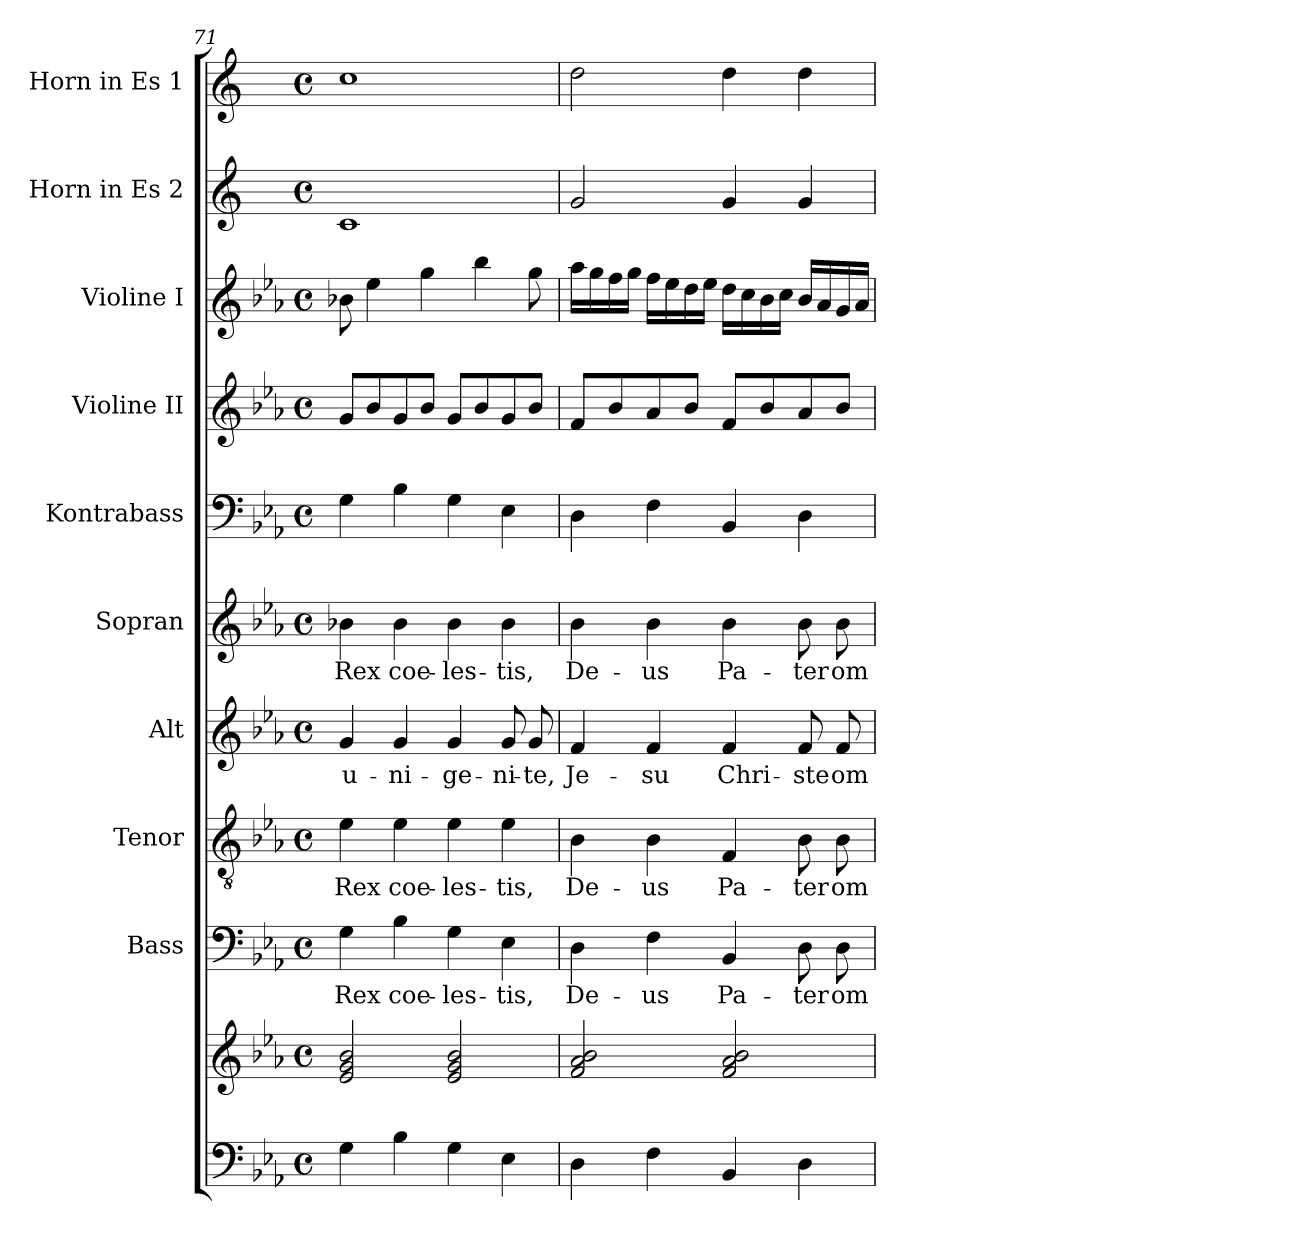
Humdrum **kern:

**kern	**kern	**kern	**text	**kern	**text	**kern	**text	**kern	**text	**kern	**kern	**kern	**kern	**kern
*part10	*part10	*part9	*part9	*part8	*part8	*part7	*part7	*part6	*part6	*part5	*part4	*part3	*part2	*part1
*staff11	*staff10	*staff9	*staff9	*staff8	*staff8	*staff7	*staff7	*staff6	*staff6	*staff5	*staff4	*staff3	*staff2	*staff1
*	*	*I"Bass	*	*I"Tenor	*	*I"Alt	*	*I"Sopran	*	*I"Kontrabass	*I"Violine II	*I"Violine I	*I"Horn in Es 2	*I"Horn in Es 1
*	*	*I'B.	*	*I'T.	*	*I'A.	*	*I'S.	*	*I'Kb.	*I'Vl. II	*I'Vl. I	*I'Hr. Es 2	*I'Hr. Es 1
!!LO:PB:g=z
*clefF4	*clefG2	*clefF4	*	*clefGv2	*	*clefG2	*	*clefG2	*	*clefF4	*clefG2	*clefG2	*clefG2	*clefG2
*	*	*	*	*	*	*	*	*	*	*ITrd7c12	*	*	*ITrd5c9	*ITrd5c9
*k[b-e-a-]	*k[b-e-a-]	*k[b-e-a-]	*	*k[b-e-a-]	*	*k[b-e-a-]	*	*k[b-e-a-]	*	*k[b-e-a-]	*k[b-e-a-]	*k[b-e-a-]	*k[b-e-a-]	*k[b-e-a-]
*E-:	*E-:	*E-:	*	*E-:	*	*E-:	*	*E-:	*	*E-:	*E-:	*E-:	*E-:	*E-:
*M4/4	*M4/4	*M4/4	*	*M4/4	*	*M4/4	*	*M4/4	*	*M4/4	*M4/4	*M4/4	*M4/4	*M4/4
*met(c)	*met(c)	*met(c)	*	*met(c)	*	*met(c)	*	*met(c)	*	*met(c)	*met(c)	*met(c)	*met(c)	*met(c)
=71	=71	=71	=71	=71	=71	=71	=71	=71	=71	=71	=71	=71	=71	=71
!	!	!	!LO:LY:b	!	!LO:LY:b	!	!LO:LY:b	!	!LO:LY:b	!	!	!	!	!
4G\	2e-/ 2g/ 2b-/	4G\	Rex	4e-\	Rex	4g/	u-	4b-X\	Rex	4GG\	8g/L	8b-X\	1E-	1e-
.	.	.	.	.	.	.	.	.	.	.	8b-/	4ee-\	.	.
!	!	!	!LO:LY:b	!	!LO:LY:b	!	!LO:LY:b	!	!LO:LY:b	!	!	!	!	!
4B-\	.	4B-\	coe-	4e-\	coe-	4g/	-ni-	4b-\	coe-	4BB-\	8g/	.	.	.
.	.	.	.	.	.	.	.	.	.	.	8b-/J	4gg\	.	.
!	!	!	!LO:LY:b	!	!LO:LY:b	!	!LO:LY:b	!	!LO:LY:b	!	!	!	!	!
4G\	2e-/ 2g/ 2b-/	4G\	-les-	4e-\	-les-	4g/	-ge-	4b-\	-les-	4GG\	8g/L	.	.	.
.	.	.	.	.	.	.	.	.	.	.	8b-/	4bb-\	.	.
!	!	!	!LO:LY:b	!	!LO:LY:b	!	!LO:LY:b	!	!LO:LY:b	!	!	!	!	!
4E-\	.	4E-\	-tis,	4e-\	-tis,	8g/	-ni-	4b-\	-tis,	4EE-\	8g/	.	.	.
!	!	!	!	!	!	!	!LO:LY:b	!	!	!	!	!	!	!
.	.	.	.	.	.	8g/	-te,	.	.	.	8b-/J	8gg\	.	.
=72	=72	=72	=72	=72	=72	=72	=72	=72	=72	=72	=72	=72	=72	=72
!	!	!	!LO:LY:b	!	!LO:LY:b	!	!LO:LY:b	!	!LO:LY:b	!	!	!	!	!
4D\	2f/ 2a-/ 2b-/	4D\	De-	4B-\	De-	4f/	Je-	4b-\	De-	4DD\	8f/L	16aa-\LL	2B-/	2f\
.	.	.	.	.	.	.	.	.	.	.	.	16gg\	.	.
.	.	.	.	.	.	.	.	.	.	.	8b-/	16ff\	.	.
.	.	.	.	.	.	.	.	.	.	.	.	16gg\JJ	.	.
!	!	!	!LO:LY:b	!	!LO:LY:b	!	!LO:LY:b	!	!LO:LY:b	!	!	!	!	!
4F\	.	4F\	-us	4B-\	-us	4f/	-su	4b-\	-us	4FF\	8a-/	16ff\LL	.	.
.	.	.	.	.	.	.	.	.	.	.	.	16ee-\	.	.
.	.	.	.	.	.	.	.	.	.	.	8b-/J	16dd\	.	.
.	.	.	.	.	.	.	.	.	.	.	.	16ee-\JJ	.	.
!	!	!	!LO:LY:b	!	!LO:LY:b	!	!LO:LY:b	!	!LO:LY:b	!	!	!	!	!
4BB-/	2f/ 2a-/ 2b-/	4BB-/	Pa-	4F/	Pa-	4f/	Chri-	4b-\	Pa-	4BBB-/	8f/L	16dd\LL	4B-/	4f\
.	.	.	.	.	.	.	.	.	.	.	.	16cc\	.	.
.	.	.	.	.	.	.	.	.	.	.	8b-/	16b-\	.	.
.	.	.	.	.	.	.	.	.	.	.	.	16cc\JJ	.	.
!	!	!	!LO:LY:b	!	!LO:LY:b	!	!LO:LY:b	!	!LO:LY:b	!	!	!	!	!
4D\	.	8D\	-ter	8B-\	-ter	8f/	-ste	8b-\	-ter	4DD\	8a-/	16b-/LL	4B-/	4f\
.	.	.	.	.	.	.	.	.	.	.	.	16a-/	.	.
!	!	!	!LO:LY:b	!	!LO:LY:b	!	!LO:LY:b	!	!LO:LY:b	!	!	!	!	!
.	.	8D\	om-	8B-\	om-	8f/	om-	8b-\	om-	.	8b-/J	16g/	.	.
.	.	.	.	.	.	.	.	.	.	.	.	16a-/JJ	.	.
=	=	=	=	=	=	=	=	=	=	=	=	=	=	=
*-	*-	*-	*-	*-	*-	*-	*-	*-	*-	*-	*-	*-	*-	*-
